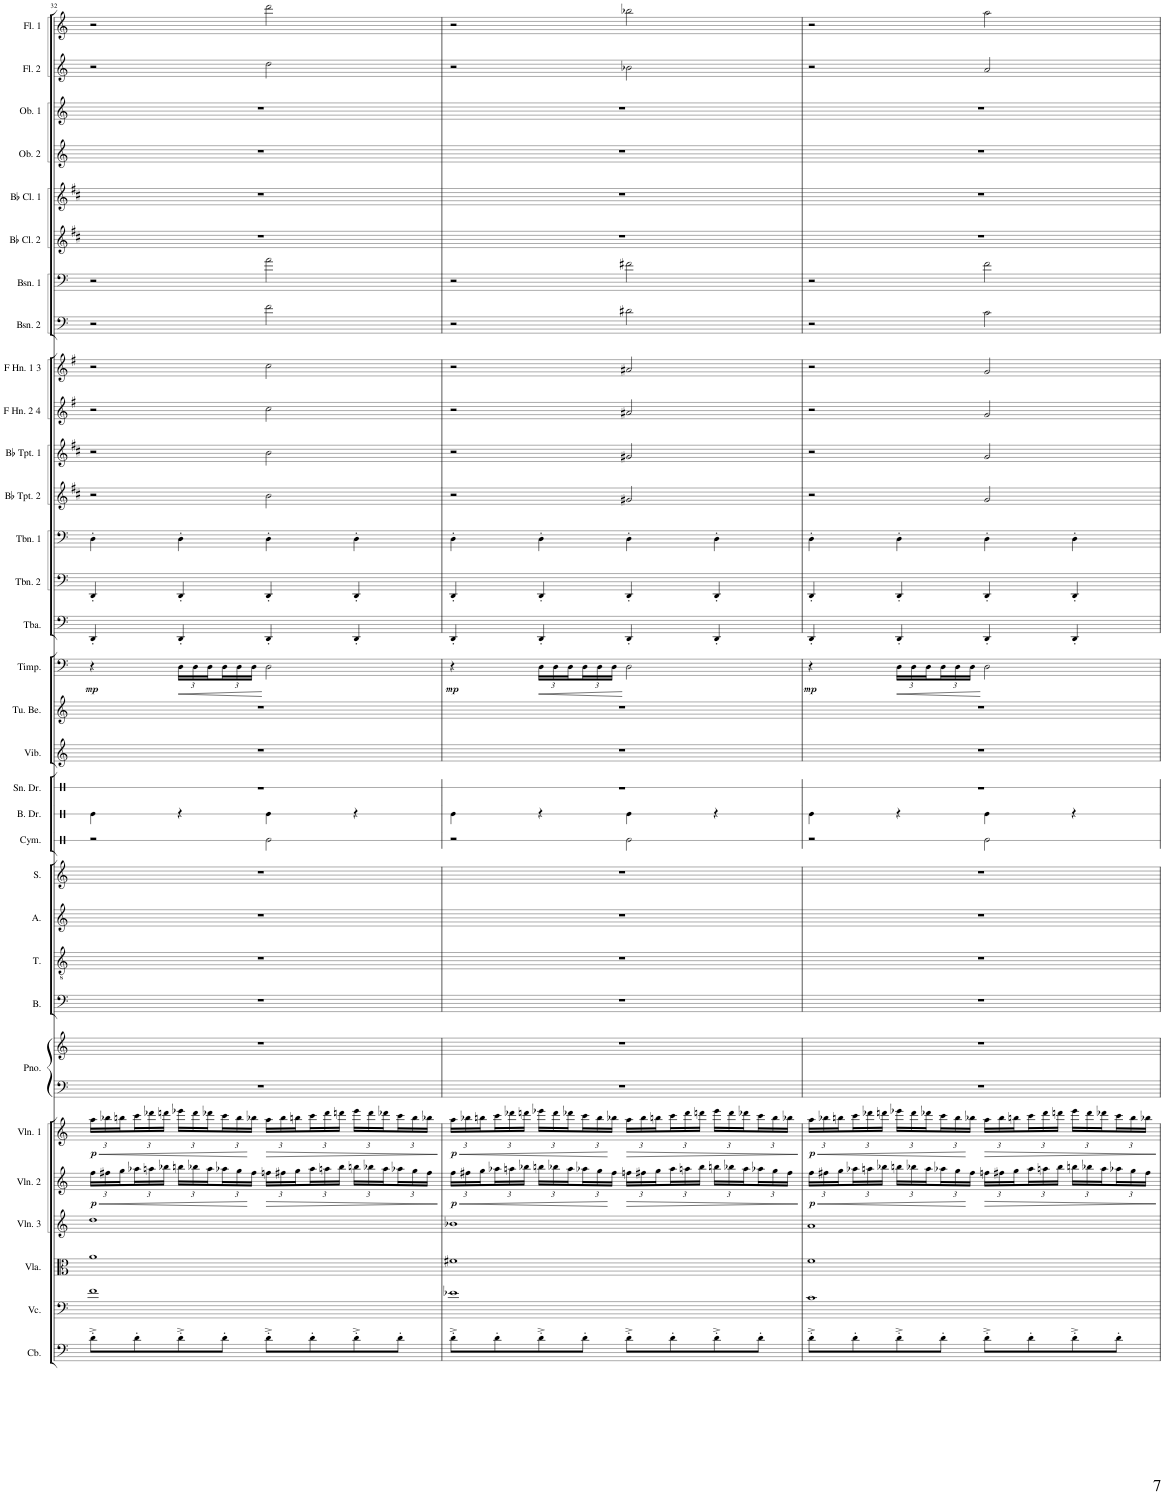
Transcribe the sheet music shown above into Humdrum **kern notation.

**kern	**kern	**kern	**kern	**kern	**dynam	**kern	**dynam	**kern	**kern	**kern	**kern	**kern	**kern	**kern	**kern	**kern	**kern	**kern	**kern	**dynam	**kern	**kern	**kern	**kern	**kern	**kern	**kern	**kern	**kern	**kern	**kern	**kern	**kern	**kern	**kern
*part32	*part31	*part30	*part29	*part28	*part28	*part27	*part27	*part26	*part26	*part25	*part24	*part23	*part22	*part21	*part20	*part19	*part18	*part17	*part16	*part16	*part15	*part14	*part13	*part12	*part11	*part10	*part9	*part8	*part7	*part6	*part5	*part4	*part3	*part2	*part1
*staff33	*staff32	*staff31	*staff30	*staff29	*staff29	*staff28	*staff28	*staff27	*staff26	*staff25	*staff24	*staff23	*staff22	*staff21	*staff20	*staff19	*staff18	*staff17	*staff16	*staff16	*staff15	*staff14	*staff13	*staff12	*staff11	*staff10	*staff9	*staff8	*staff7	*staff6	*staff5	*staff4	*staff3	*staff2	*staff1
*I"Contrabass	*I"Violoncello	*I"Viola	*I"Violin 3	*I"Violin 2	*	*I"Violin 1	*	*I"Piano	*	*I"Baritone	*I"Tenor	*I"Alto	*I"Soprano	*I"Cymbal	*I"Bass Drum	*I"Snare Drum	*I"Vibraphone	*I"Tubular Bells	*I"Timpani	*	*I"Tuba	*I"Trombone 2	*I"Trombone 1	*I"Bb Trumpet 2	*I"Bb Trumpet 1	*I"F Horn 2 &amp; 4	*I"F Horn 1 &amp; 3	*I"Bassoon 2	*I"Bassoon 1	*I"Bb Clarinet 2	*I"Bb Clarinet 1	*I"Oboe 2	*I"Oboe 1	*I"Flute 2	*I"Flute 1
*I'Cb.	*I'Vc.	*I'Vla.	*I'Vln. 3	*I'Vln. 2	*	*I'Vln. 1	*	*I'Pno.	*	*I'B.	*I'T.	*I'A.	*I'S.	*I'Cym.	*I'B. Dr.	*I'Sn. Dr.	*I'Vib.	*I'Tu. Be.	*I'Timp.	*	*I'Tba.	*I'Tbn. 2	*I'Tbn. 1	*I'Bb Tpt. 2	*I'Bb Tpt. 1	*I'F Hn. 2 4	*I'F Hn. 1 3	*I'Bsn. 2	*I'Bsn. 1	*I'Bb Cl. 2	*I'Bb Cl. 1	*I'Ob. 2	*I'Ob. 1	*I'Fl. 2	*I'Fl. 1
!!LO:PB:g=z
*clefF4	*clefF4	*clefC3	*clefG2	*clefG2	*	*clefG2	*	*clefF4	*clefG2	*clefF4	*clefGv2	*clefG2	*clefG2	*clefX	*clefX	*clefX	*clefG2	*clefG2	*clefF4	*	*clefF4	*clefF4	*clefF4	*clefG2	*clefG2	*clefG2	*clefG2	*clefF4	*clefF4	*clefG2	*clefG2	*clefG2	*clefG2	*clefG2	*clefG2
*Trd7c12	*	*	*	*	*	*	*	*	*	*	*	*	*	*	*	*	*	*	*	*	*	*	*	*Trd1c2	*Trd1c2	*Trd4c7	*Trd4c7	*	*	*Trd1c2	*Trd1c2	*	*	*	*
*k[]	*k[]	*k[]	*k[]	*k[]	*	*k[]	*	*k[]	*k[]	*k[]	*k[]	*k[]	*k[]	*k[]	*k[]	*k[]	*k[]	*k[]	*k[]	*	*k[]	*k[]	*k[]	*k[f#c#]	*k[f#c#]	*k[f#]	*k[f#]	*k[]	*k[]	*k[f#c#]	*k[f#c#]	*k[]	*k[]	*k[]	*k[]
*M4/4	*M4/4	*M4/4	*M4/4	*M4/4	*	*M4/4	*	*M4/4	*M4/4	*M4/4	*M4/4	*M4/4	*M4/4	*M4/4	*M4/4	*M4/4	*M4/4	*M4/4	*M4/4	*	*M4/4	*M4/4	*M4/4	*M4/4	*M4/4	*M4/4	*M4/4	*M4/4	*M4/4	*M4/4	*M4/4	*M4/4	*M4/4	*M4/4	*M4/4
*	*	*	*	*Xbrackettup	*	*	*	*	*	*	*	*	*	*	*	*	*	*	*	*	*	*	*	*	*	*	*	*	*	*	*	*	*	*	*
=32	=32	=32	=32	=32	=32	=32	=32	=32	=32	=32	=32	=32	=32	=32	=32	=32	=32	=32	=32	=32	=32	=32	=32	=32	=32	=32	=32	=32	=32	=32	=32	=32	=32	=32	=32
!	!	!	!	!	!LO:HP:b	!	!	!	!	!	!	!	!	!	!	!	!	!	!	!	!	!	!	!	!	!	!	!	!	!	!	!	!	!	!
*	*	*	*	*	*	*Xbrackettup	*	*	*	*	*	*	*	*	*	*	*	*	*	*	*	*	*	*	*	*	*	*	*	*	*	*	*	*	*
!	!	!	!	!	!LO:DY:n=1:b	!	!LO:HP:b	!	!	!	!	!	!	!	!	!	!	!	!	!	!	!	!	!	!	!	!	!	!	!	!	!	!	!	!
!	!	!	!	!	!	!	!LO:DY:n=1:b	!	!	!	!	!	!	!	!	!	!	!	!	!LO:DY:b	!	!	!	!	!	!	!	!	!	!	!	!	!	!	!
8d'^\L	1f	1a	1dd	24ff\LL	< p	24aa\LL	< p	1r	1r	1r	1r	1r	1r	2r	4Re\	1r	1r	1r	4r	mp	4DD'/	4DD'/	4D'\	2r	2r	2r	2r	2r	2r	1r	1r	1r	1r	2r	2r
.	.	.	.	24ff#X\	.	24bb-X\	.	.	.	.	.	.	.	.	.	.	.	.	.	.	.	.	.	.	.	.	.	.	.	.	.	.	.	.	.
.	.	.	.	24gg\	.	24bbn\	.	.	.	.	.	.	.	.	.	.	.	.	.	.	.	.	.	.	.	.	.	.	.	.	.	.	.	.	.
!	!	!	!	!	!LO:DY:n=2:b	!	!LO:DY:n=2:b	!	!	!	!	!	!	!	!	!	!	!	!	!	!	!	!	!	!	!	!	!	!	!	!	!	!	!	!
8d'\	.	.	.	24aa-X\	mp	24ccc\	mp	.	.	.	.	.	.	.	.	.	.	.	.	.	.	.	.	.	.	.	.	.	.	.	.	.	.	.	.
.	.	.	.	24aan\	.	24ddd-X\	.	.	.	.	.	.	.	.	.	.	.	.	.	.	.	.	.	.	.	.	.	.	.	.	.	.	.	.	.
.	.	.	.	24bb-X\JJ	.	24dddn\JJ	.	.	.	.	.	.	.	.	.	.	.	.	.	.	.	.	.	.	.	.	.	.	.	.	.	.	.	.	.
*	*	*	*	*	*	*	*	*	*	*	*	*	*	*	*	*	*	*	*Xbrackettup	*	*	*	*	*	*	*	*	*	*	*	*	*	*	*	*
!	!	!	!	!	!LO:DY:n=3:b	!	!LO:DY:n=3:b	!	!	!	!	!	!	!	!	!	!	!	!	!LO:HP:b	!	!	!	!	!	!	!	!	!	!	!	!	!	!	!
8d'^\	.	.	.	24bbn\LL	mf	24eee-X\LL	mf	.	.	.	.	.	.	.	4r	.	.	.	24D\LL	<	4DD'/	4DD'/	4D'\	.	.	.	.	.	.	.	.	.	.	.	.
.	.	.	.	24bb-X\	.	24ddd\	.	.	.	.	.	.	.	.	.	.	.	.	24D\	.	.	.	.	.	.	.	.	.	.	.	.	.	.	.	.
!	!	!	!	!	!	!	!	!	!	!	!	!	!	!	!	!	!	!	!	!LO:DY:b	!	!	!	!	!	!	!	!	!	!	!	!	!	!	!
.	.	.	.	24aa\	.	24ddd-X\	.	.	.	.	.	.	.	.	.	.	.	.	24D\	mf	.	.	.	.	.	.	.	.	.	.	.	.	.	.	.
8d'\J	.	.	.	24aa-X\	.	24ccc\	.	.	.	.	.	.	.	.	.	.	.	.	24D\	.	.	.	.	.	.	.	.	.	.	.	.	.	.	.	.
!	!	!	!	!	!LO:DY:n=4:b	!	!LO:DY:n=4:b	!	!	!	!	!	!	!	!	!	!	!	!	!	!	!	!	!	!	!	!	!	!	!	!	!	!	!	!
.	.	.	.	24gg\	f	24bb\	f	.	.	.	.	.	.	.	.	.	.	.	24D\	.	.	.	.	.	.	.	.	.	.	.	.	.	.	.	.
.	.	.	.	24ff#\JJ	[	24bb-X\JJ	[	.	.	.	.	.	.	.	.	.	.	.	24D\JJ	.	.	.	.	.	.	.	.	.	.	.	.	.	.	.	.
!	!	!	!	!	!LO:HP:b	!	!LO:HP:b	!	!	!	!	!	!	!	!	!	!	!	!	!LO:DY:n=1:b	!	!	!	!	!	!	!	!	!	!	!	!	!	!	!
8d'^\L	.	.	.	24ffn\LL	>	24aa\LL	>	.	.	.	.	.	.	2Re\	4Re\	.	.	.	2D\	[ f	4DD'/	4DD'/	4D'\	2b\	2b\	2cc\	2cc\	2f\	2a\	.	.	.	.	2dd\	2ddd\
.	.	.	.	24ff#X\	.	24bb-\	.	.	.	.	.	.	.	.	.	.	.	.	.	.	.	.	.	.	.	.	.	.	.	.	.	.	.	.	.
.	.	.	.	24gg\	.	24bbn\	.	.	.	.	.	.	.	.	.	.	.	.	.	.	.	.	.	.	.	.	.	.	.	.	.	.	.	.	.
8d'\	.	.	.	24aa-\	.	24ccc\	.	.	.	.	.	.	.	.	.	.	.	.	.	.	.	.	.	.	.	.	.	.	.	.	.	.	.	.	.
!	!	!	!	!	!LO:DY:n=5:b	!	!LO:DY:n=5:b	!	!	!	!	!	!	!	!	!	!	!	!	!	!	!	!	!	!	!	!	!	!	!	!	!	!	!	!
.	.	.	.	24aan\	mf	24ddd-\	mf	.	.	.	.	.	.	.	.	.	.	.	.	.	.	.	.	.	.	.	.	.	.	.	.	.	.	.	.
.	.	.	.	24bb-\JJ	.	24dddn\JJ	.	.	.	.	.	.	.	.	.	.	.	.	.	.	.	.	.	.	.	.	.	.	.	.	.	.	.	.	.
8d'^\	.	.	.	24bbn\LL	.	24eee-\LL	.	.	.	.	.	.	.	.	4r	.	.	.	.	.	4DD'/	4DD'/	4D'\	.	.	.	.	.	.	.	.	.	.	.	.
.	.	.	.	24bb-X\	.	24ddd\	.	.	.	.	.	.	.	.	.	.	.	.	.	.	.	.	.	.	.	.	.	.	.	.	.	.	.	.	.
!	!	!	!	!	!LO:DY:n=6:b	!	!LO:DY:n=6:b	!	!	!	!	!	!	!	!	!	!	!	!	!	!	!	!	!	!	!	!	!	!	!	!	!	!	!	!
.	.	.	.	24aa\	mp	24ddd-X\	mp	.	.	.	.	.	.	.	.	.	.	.	.	.	.	.	.	.	.	.	.	.	.	.	.	.	.	.	.
8d'\J	.	.	.	24aa-X\	.	24ccc\	.	.	.	.	.	.	.	.	.	.	.	.	.	.	.	.	.	.	.	.	.	.	.	.	.	.	.	.	.
.	.	.	.	24gg\	.	24bb\	.	.	.	.	.	.	.	.	.	.	.	.	.	.	.	.	.	.	.	.	.	.	.	.	.	.	.	.	.
!	!	!	!	!	!LO:DY:n=7:b	!	!LO:DY:n=7:b	!	!	!	!	!	!	!	!	!	!	!	!	!	!	!	!	!	!	!	!	!	!	!	!	!	!	!	!
.	.	.	.	24ff#\JJ	p	24bb-X\JJ	p	.	.	.	.	.	.	.	.	.	.	.	.	.	.	.	.	.	.	.	.	.	.	.	.	.	.	.	.
.	.	.	.	.	]	.	]	.	.	.	.	.	.	.	.	.	.	.	.	.	.	.	.	.	.	.	.	.	.	.	.	.	.	.	.
=33	=33	=33	=33	=33	=33	=33	=33	=33	=33	=33	=33	=33	=33	=33	=33	=33	=33	=33	=33	=33	=33	=33	=33	=33	=33	=33	=33	=33	=33	=33	=33	=33	=33	=33	=33
!	!	!	!	!	!LO:HP:b	!	!LO:HP:b	!	!	!	!	!	!	!	!	!	!	!	!	!	!	!	!	!	!	!	!	!	!	!	!	!	!	!	!
!	!	!	!	!	!LO:DY:n=1:b	!	!LO:DY:n=1:b	!	!	!	!	!	!	!	!	!	!	!	!	!LO:DY:b	!	!	!	!	!	!	!	!	!	!	!	!	!	!	!
8d'^\L	1e-X	1f#X	1b-X	24ff\LL	< p	24aa\LL	< p	1r	1r	1r	1r	1r	1r	2r	4Re\	1r	1r	1r	4r	mp	4DD'/	4DD'/	4D'\	2r	2r	2r	2r	2r	2r	1r	1r	1r	1r	2r	2r
.	.	.	.	24ff#X\	.	24bb-X\	.	.	.	.	.	.	.	.	.	.	.	.	.	.	.	.	.	.	.	.	.	.	.	.	.	.	.	.	.
.	.	.	.	24gg\	.	24bbn\	.	.	.	.	.	.	.	.	.	.	.	.	.	.	.	.	.	.	.	.	.	.	.	.	.	.	.	.	.
!	!	!	!	!	!LO:DY:n=2:b	!	!LO:DY:n=2:b	!	!	!	!	!	!	!	!	!	!	!	!	!	!	!	!	!	!	!	!	!	!	!	!	!	!	!	!
8d'\	.	.	.	24aa-X\	mp	24ccc\	mp	.	.	.	.	.	.	.	.	.	.	.	.	.	.	.	.	.	.	.	.	.	.	.	.	.	.	.	.
.	.	.	.	24aan\	.	24ddd-X\	.	.	.	.	.	.	.	.	.	.	.	.	.	.	.	.	.	.	.	.	.	.	.	.	.	.	.	.	.
.	.	.	.	24bb-X\JJ	.	24dddn\JJ	.	.	.	.	.	.	.	.	.	.	.	.	.	.	.	.	.	.	.	.	.	.	.	.	.	.	.	.	.
!	!	!	!	!	!LO:DY:n=3:b	!	!LO:DY:n=3:b	!	!	!	!	!	!	!	!	!	!	!	!	!LO:HP:b	!	!	!	!	!	!	!	!	!	!	!	!	!	!	!
8d'^\	.	.	.	24bbn\LL	mf	24eee-X\LL	mf	.	.	.	.	.	.	.	4r	.	.	.	24D\LL	<	4DD'/	4DD'/	4D'\	.	.	.	.	.	.	.	.	.	.	.	.
.	.	.	.	24bb-X\	.	24ddd\	.	.	.	.	.	.	.	.	.	.	.	.	24D\	.	.	.	.	.	.	.	.	.	.	.	.	.	.	.	.
!	!	!	!	!	!	!	!	!	!	!	!	!	!	!	!	!	!	!	!	!LO:DY:b	!	!	!	!	!	!	!	!	!	!	!	!	!	!	!
.	.	.	.	24aa\	.	24ddd-X\	.	.	.	.	.	.	.	.	.	.	.	.	24D\	mf	.	.	.	.	.	.	.	.	.	.	.	.	.	.	.
8d'\J	.	.	.	24aa-X\	.	24ccc\	.	.	.	.	.	.	.	.	.	.	.	.	24D\	.	.	.	.	.	.	.	.	.	.	.	.	.	.	.	.
!	!	!	!	!	!LO:DY:n=4:b	!	!LO:DY:n=4:b	!	!	!	!	!	!	!	!	!	!	!	!	!	!	!	!	!	!	!	!	!	!	!	!	!	!	!	!
.	.	.	.	24gg\	f	24bb\	f	.	.	.	.	.	.	.	.	.	.	.	24D\	.	.	.	.	.	.	.	.	.	.	.	.	.	.	.	.
.	.	.	.	24ff#\JJ	[	24bb-X\JJ	[	.	.	.	.	.	.	.	.	.	.	.	24D\JJ	.	.	.	.	.	.	.	.	.	.	.	.	.	.	.	.
!	!	!	!	!	!LO:HP:b	!	!LO:HP:b	!	!	!	!	!	!	!	!	!	!	!	!	!LO:DY:n=1:b	!	!	!	!	!	!	!	!	!	!	!	!	!	!	!
8d'^\L	.	.	.	24ffn\LL	>	24aa\LL	>	.	.	.	.	.	.	2Re\	4Re\	.	.	.	2D\	[ f	4DD'/	4DD'/	4D'\	2g#X/	2g#X/	2a#X/	2a#X/	2d#X\	2f#X\	.	.	.	.	2b-X\	2bb-X\
.	.	.	.	24ff#X\	.	24bb-\	.	.	.	.	.	.	.	.	.	.	.	.	.	.	.	.	.	.	.	.	.	.	.	.	.	.	.	.	.
.	.	.	.	24gg\	.	24bbn\	.	.	.	.	.	.	.	.	.	.	.	.	.	.	.	.	.	.	.	.	.	.	.	.	.	.	.	.	.
8d'\	.	.	.	24aa-\	.	24ccc\	.	.	.	.	.	.	.	.	.	.	.	.	.	.	.	.	.	.	.	.	.	.	.	.	.	.	.	.	.
!	!	!	!	!	!LO:DY:n=5:b	!	!LO:DY:n=5:b	!	!	!	!	!	!	!	!	!	!	!	!	!	!	!	!	!	!	!	!	!	!	!	!	!	!	!	!
.	.	.	.	24aan\	mf	24ddd-\	mf	.	.	.	.	.	.	.	.	.	.	.	.	.	.	.	.	.	.	.	.	.	.	.	.	.	.	.	.
.	.	.	.	24bb-\JJ	.	24dddn\JJ	.	.	.	.	.	.	.	.	.	.	.	.	.	.	.	.	.	.	.	.	.	.	.	.	.	.	.	.	.
8d'^\	.	.	.	24bbn\LL	.	24eee-\LL	.	.	.	.	.	.	.	.	4r	.	.	.	.	.	4DD'/	4DD'/	4D'\	.	.	.	.	.	.	.	.	.	.	.	.
.	.	.	.	24bb-X\	.	24ddd\	.	.	.	.	.	.	.	.	.	.	.	.	.	.	.	.	.	.	.	.	.	.	.	.	.	.	.	.	.
!	!	!	!	!	!LO:DY:n=6:b	!	!LO:DY:n=6:b	!	!	!	!	!	!	!	!	!	!	!	!	!	!	!	!	!	!	!	!	!	!	!	!	!	!	!	!
.	.	.	.	24aa\	mp	24ddd-X\	mp	.	.	.	.	.	.	.	.	.	.	.	.	.	.	.	.	.	.	.	.	.	.	.	.	.	.	.	.
8d'\J	.	.	.	24aa-X\	.	24ccc\	.	.	.	.	.	.	.	.	.	.	.	.	.	.	.	.	.	.	.	.	.	.	.	.	.	.	.	.	.
.	.	.	.	24gg\	.	24bb\	.	.	.	.	.	.	.	.	.	.	.	.	.	.	.	.	.	.	.	.	.	.	.	.	.	.	.	.	.
!	!	!	!	!	!LO:DY:n=7:b	!	!LO:DY:n=7:b	!	!	!	!	!	!	!	!	!	!	!	!	!	!	!	!	!	!	!	!	!	!	!	!	!	!	!	!
.	.	.	.	24ff#\JJ	p	24bb-X\JJ	p	.	.	.	.	.	.	.	.	.	.	.	.	.	.	.	.	.	.	.	.	.	.	.	.	.	.	.	.
.	.	.	.	.	]	.	]	.	.	.	.	.	.	.	.	.	.	.	.	.	.	.	.	.	.	.	.	.	.	.	.	.	.	.	.
=34	=34	=34	=34	=34	=34	=34	=34	=34	=34	=34	=34	=34	=34	=34	=34	=34	=34	=34	=34	=34	=34	=34	=34	=34	=34	=34	=34	=34	=34	=34	=34	=34	=34	=34	=34
!	!	!	!	!	!LO:HP:b	!	!LO:HP:b	!	!	!	!	!	!	!	!	!	!	!	!	!	!	!	!	!	!	!	!	!	!	!	!	!	!	!	!
!	!	!	!	!	!LO:DY:n=1:b	!	!LO:DY:n=1:b	!	!	!	!	!	!	!	!	!	!	!	!	!LO:DY:b	!	!	!	!	!	!	!	!	!	!	!	!	!	!	!
8d'^\L	1c	1f	1a	24ff\LL	< p	24aa\LL	< p	1r	1r	1r	1r	1r	1r	2r	4Re\	1r	1r	1r	4r	mp	4DD'/	4DD'/	4D'\	2r	2r	2r	2r	2r	2r	1r	1r	1r	1r	2r	2r
.	.	.	.	24ff#X\	.	24bb-X\	.	.	.	.	.	.	.	.	.	.	.	.	.	.	.	.	.	.	.	.	.	.	.	.	.	.	.	.	.
.	.	.	.	24gg\	.	24bbn\	.	.	.	.	.	.	.	.	.	.	.	.	.	.	.	.	.	.	.	.	.	.	.	.	.	.	.	.	.
!	!	!	!	!	!LO:DY:n=2:b	!	!LO:DY:n=2:b	!	!	!	!	!	!	!	!	!	!	!	!	!	!	!	!	!	!	!	!	!	!	!	!	!	!	!	!
8d'\	.	.	.	24aa-X\	mp	24ccc\	mp	.	.	.	.	.	.	.	.	.	.	.	.	.	.	.	.	.	.	.	.	.	.	.	.	.	.	.	.
.	.	.	.	24aan\	.	24ddd-X\	.	.	.	.	.	.	.	.	.	.	.	.	.	.	.	.	.	.	.	.	.	.	.	.	.	.	.	.	.
.	.	.	.	24bb-X\JJ	.	24dddn\JJ	.	.	.	.	.	.	.	.	.	.	.	.	.	.	.	.	.	.	.	.	.	.	.	.	.	.	.	.	.
!	!	!	!	!	!LO:DY:n=3:b	!	!LO:DY:n=3:b	!	!	!	!	!	!	!	!	!	!	!	!	!LO:HP:b	!	!	!	!	!	!	!	!	!	!	!	!	!	!	!
8d'^\	.	.	.	24bbn\LL	mf	24eee-X\LL	mf	.	.	.	.	.	.	.	4r	.	.	.	24D\LL	<	4DD'/	4DD'/	4D'\	.	.	.	.	.	.	.	.	.	.	.	.
.	.	.	.	24bb-X\	.	24ddd\	.	.	.	.	.	.	.	.	.	.	.	.	24D\	.	.	.	.	.	.	.	.	.	.	.	.	.	.	.	.
!	!	!	!	!	!	!	!	!	!	!	!	!	!	!	!	!	!	!	!	!LO:DY:b	!	!	!	!	!	!	!	!	!	!	!	!	!	!	!
.	.	.	.	24aa\	.	24ddd-X\	.	.	.	.	.	.	.	.	.	.	.	.	24D\	mf	.	.	.	.	.	.	.	.	.	.	.	.	.	.	.
8d'\J	.	.	.	24aa-X\	.	24ccc\	.	.	.	.	.	.	.	.	.	.	.	.	24D\	.	.	.	.	.	.	.	.	.	.	.	.	.	.	.	.
!	!	!	!	!	!LO:DY:n=4:b	!	!LO:DY:n=4:b	!	!	!	!	!	!	!	!	!	!	!	!	!	!	!	!	!	!	!	!	!	!	!	!	!	!	!	!
.	.	.	.	24gg\	f	24bb\	f	.	.	.	.	.	.	.	.	.	.	.	24D\	.	.	.	.	.	.	.	.	.	.	.	.	.	.	.	.
.	.	.	.	24ff#\JJ	[	24bb-X\JJ	[	.	.	.	.	.	.	.	.	.	.	.	24D\JJ	.	.	.	.	.	.	.	.	.	.	.	.	.	.	.	.
!	!	!	!	!	!LO:HP:b	!	!LO:HP:b	!	!	!	!	!	!	!	!	!	!	!	!	!LO:DY:n=1:b	!	!	!	!	!	!	!	!	!	!	!	!	!	!	!
8d'^\L	.	.	.	24ffn\LL	>	24aa\LL	>	.	.	.	.	.	.	2Re\	4Re\	.	.	.	2D\	[ f	4DD'/	4DD'/	4D'\	2g/	2g/	2g/	2g/	2c\	2f\	.	.	.	.	2a/	2aa\
.	.	.	.	24ff#X\	.	24bb-\	.	.	.	.	.	.	.	.	.	.	.	.	.	.	.	.	.	.	.	.	.	.	.	.	.	.	.	.	.
.	.	.	.	24gg\	.	24bbn\	.	.	.	.	.	.	.	.	.	.	.	.	.	.	.	.	.	.	.	.	.	.	.	.	.	.	.	.	.
8d'\	.	.	.	24aa-\	.	24ccc\	.	.	.	.	.	.	.	.	.	.	.	.	.	.	.	.	.	.	.	.	.	.	.	.	.	.	.	.	.
!	!	!	!	!	!LO:DY:n=5:b	!	!LO:DY:n=5:b	!	!	!	!	!	!	!	!	!	!	!	!	!	!	!	!	!	!	!	!	!	!	!	!	!	!	!	!
.	.	.	.	24aan\	mf	24ddd-\	mf	.	.	.	.	.	.	.	.	.	.	.	.	.	.	.	.	.	.	.	.	.	.	.	.	.	.	.	.
.	.	.	.	24bb-\JJ	.	24dddn\JJ	.	.	.	.	.	.	.	.	.	.	.	.	.	.	.	.	.	.	.	.	.	.	.	.	.	.	.	.	.
8d'^\	.	.	.	24bbn\LL	.	24eee-\LL	.	.	.	.	.	.	.	.	4r	.	.	.	.	.	4DD'/	4DD'/	4D'\	.	.	.	.	.	.	.	.	.	.	.	.
.	.	.	.	24bb-X\	.	24ddd\	.	.	.	.	.	.	.	.	.	.	.	.	.	.	.	.	.	.	.	.	.	.	.	.	.	.	.	.	.
!	!	!	!	!	!LO:DY:n=6:b	!	!LO:DY:n=6:b	!	!	!	!	!	!	!	!	!	!	!	!	!	!	!	!	!	!	!	!	!	!	!	!	!	!	!	!
.	.	.	.	24aa\	mp	24ddd-X\	mp	.	.	.	.	.	.	.	.	.	.	.	.	.	.	.	.	.	.	.	.	.	.	.	.	.	.	.	.
8d'\J	.	.	.	24aa-X\	.	24ccc\	.	.	.	.	.	.	.	.	.	.	.	.	.	.	.	.	.	.	.	.	.	.	.	.	.	.	.	.	.
.	.	.	.	24gg\	.	24bb\	.	.	.	.	.	.	.	.	.	.	.	.	.	.	.	.	.	.	.	.	.	.	.	.	.	.	.	.	.
!	!	!	!	!	!LO:DY:n=7:b	!	!LO:DY:n=7:b	!	!	!	!	!	!	!	!	!	!	!	!	!	!	!	!	!	!	!	!	!	!	!	!	!	!	!	!
.	.	.	.	24ff#\JJ	p	24bb-X\JJ	p	.	.	.	.	.	.	.	.	.	.	.	.	.	.	.	.	.	.	.	.	.	.	.	.	.	.	.	.
.	.	.	.	.	]	.	]	.	.	.	.	.	.	.	.	.	.	.	.	.	.	.	.	.	.	.	.	.	.	.	.	.	.	.	.
=	=	=	=	=	=	=	=	=	=	=	=	=	=	=	=	=	=	=	=	=	=	=	=	=	=	=	=	=	=	=	=	=	=	=	=
*-	*-	*-	*-	*-	*-	*-	*-	*-	*-	*-	*-	*-	*-	*-	*-	*-	*-	*-	*-	*-	*-	*-	*-	*-	*-	*-	*-	*-	*-	*-	*-	*-	*-	*-	*-
